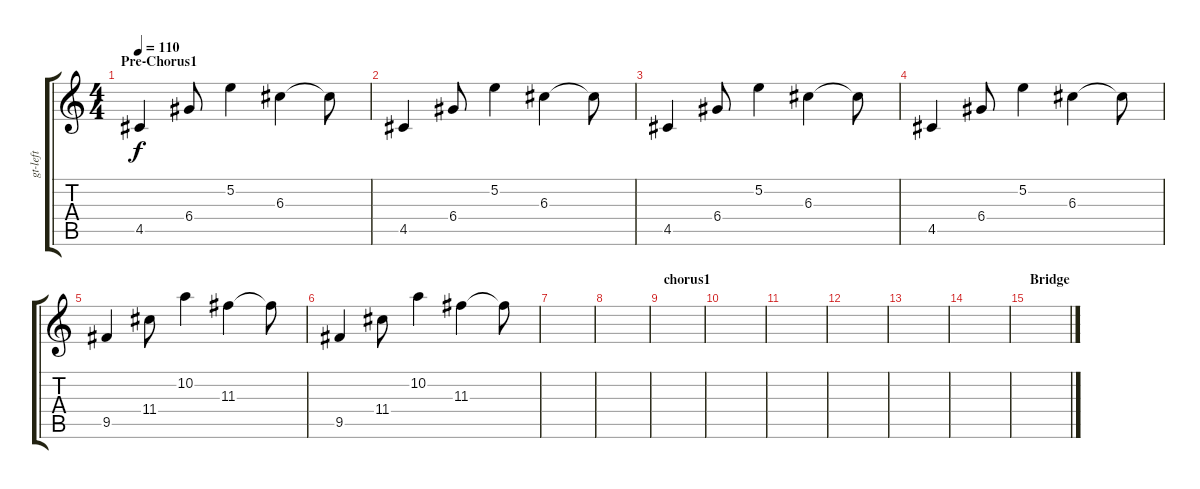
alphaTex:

\track ("gt-left" "gt-left") {instrument electricguitarclean}
\staff {score tabs}
\tuning (E4 B3 G3 D3 A2 E2) {hide}
\ts (4 4)
\section ("" "Pre-Chorus1")
\tempo 110
\clef g2
\ks c
4.5.4{dy f} 6.4.8 5.2.4 6.3.4 6.3{t}.8 |
4.5.4 6.4.8 5.2.4 6.3.4 6.3{t}.8 |
4.5.4 6.4.8 5.2.4 6.3.4 6.3{t}.8 |
4.5.4 6.4.8 5.2.4 6.3.4 6.3{t}.8 |
9.5.4 11.4.8 10.2.4 11.3.4 11.3{t}.8 |
9.5.4 11.4.8 10.2.4 11.3.4 11.3{t}.8 |
|
|
\section ("" "chorus1")
|
|
|
|
|
|
\section ("" "Bridge")
